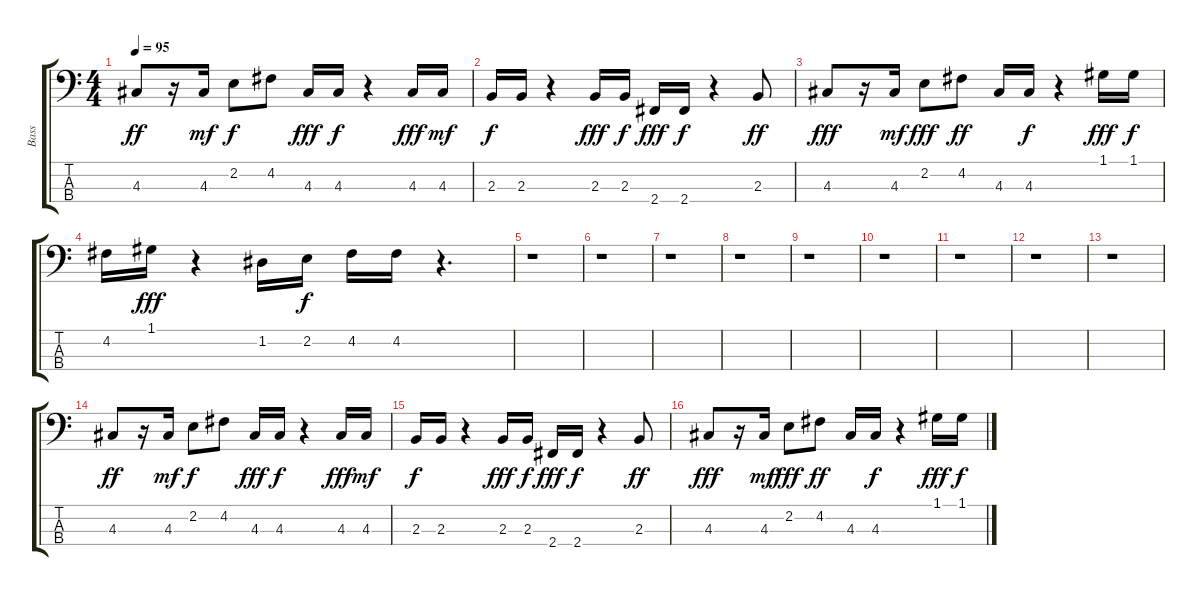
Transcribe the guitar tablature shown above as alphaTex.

\track ("Bass" "Bass") {instrument synthbass2}
\staff {score tabs}
\tuning (G2 D2 A1 E1) {hide}
\ts (4 4)
\tempo 95
\clef f4
\ks c
4.3.8{dy ff} r.16 4.3.16{dy mf} 2.2.8{dy f} 4.2.8 4.3.16{dy fff} 4.3.16{dy f} r.4 4.3.16{dy fff} 4.3.16{dy mf} |
2.3.16{dy f} 2.3.16 r.4 2.3.16{dy fff} 2.3.16{dy f} 2.4.16{dy fff} 2.4.16{dy f} r.4 2.3.8{dy ff} |
4.3.8{dy fff} r.16 4.3.16{dy mf} 2.2.8{dy fff} 4.2.8{dy ff} 4.3.16 4.3.16{dy f} r.4 1.1.16{dy fff} 1.1.16{dy f} |
4.2.16 1.1.16{dy fff} r.4 1.2.16 2.2.16{dy f} 4.2.16 4.2.16 r.4{d} |
r.1 |
r.1 |
r.1 |
r.1 |
r.1 |
r.1 |
r.1 |
r.1 |
r.1 |
4.3.8{dy ff} r.16 4.3.16{dy mf} 2.2.8{dy f} 4.2.8 4.3.16{dy fff} 4.3.16{dy f} r.4 4.3.16{dy fff} 4.3.16{dy mf} |
2.3.16{dy f} 2.3.16 r.4 2.3.16{dy fff} 2.3.16{dy f} 2.4.16{dy fff} 2.4.16{dy f} r.4 2.3.8{dy ff} |
4.3.8{dy fff} r.16 4.3.16{dy mf} 2.2.8{dy fff} 4.2.8{dy ff} 4.3.16 4.3.16{dy f} r.4 1.1.16{dy fff} 1.1.16{dy f}
